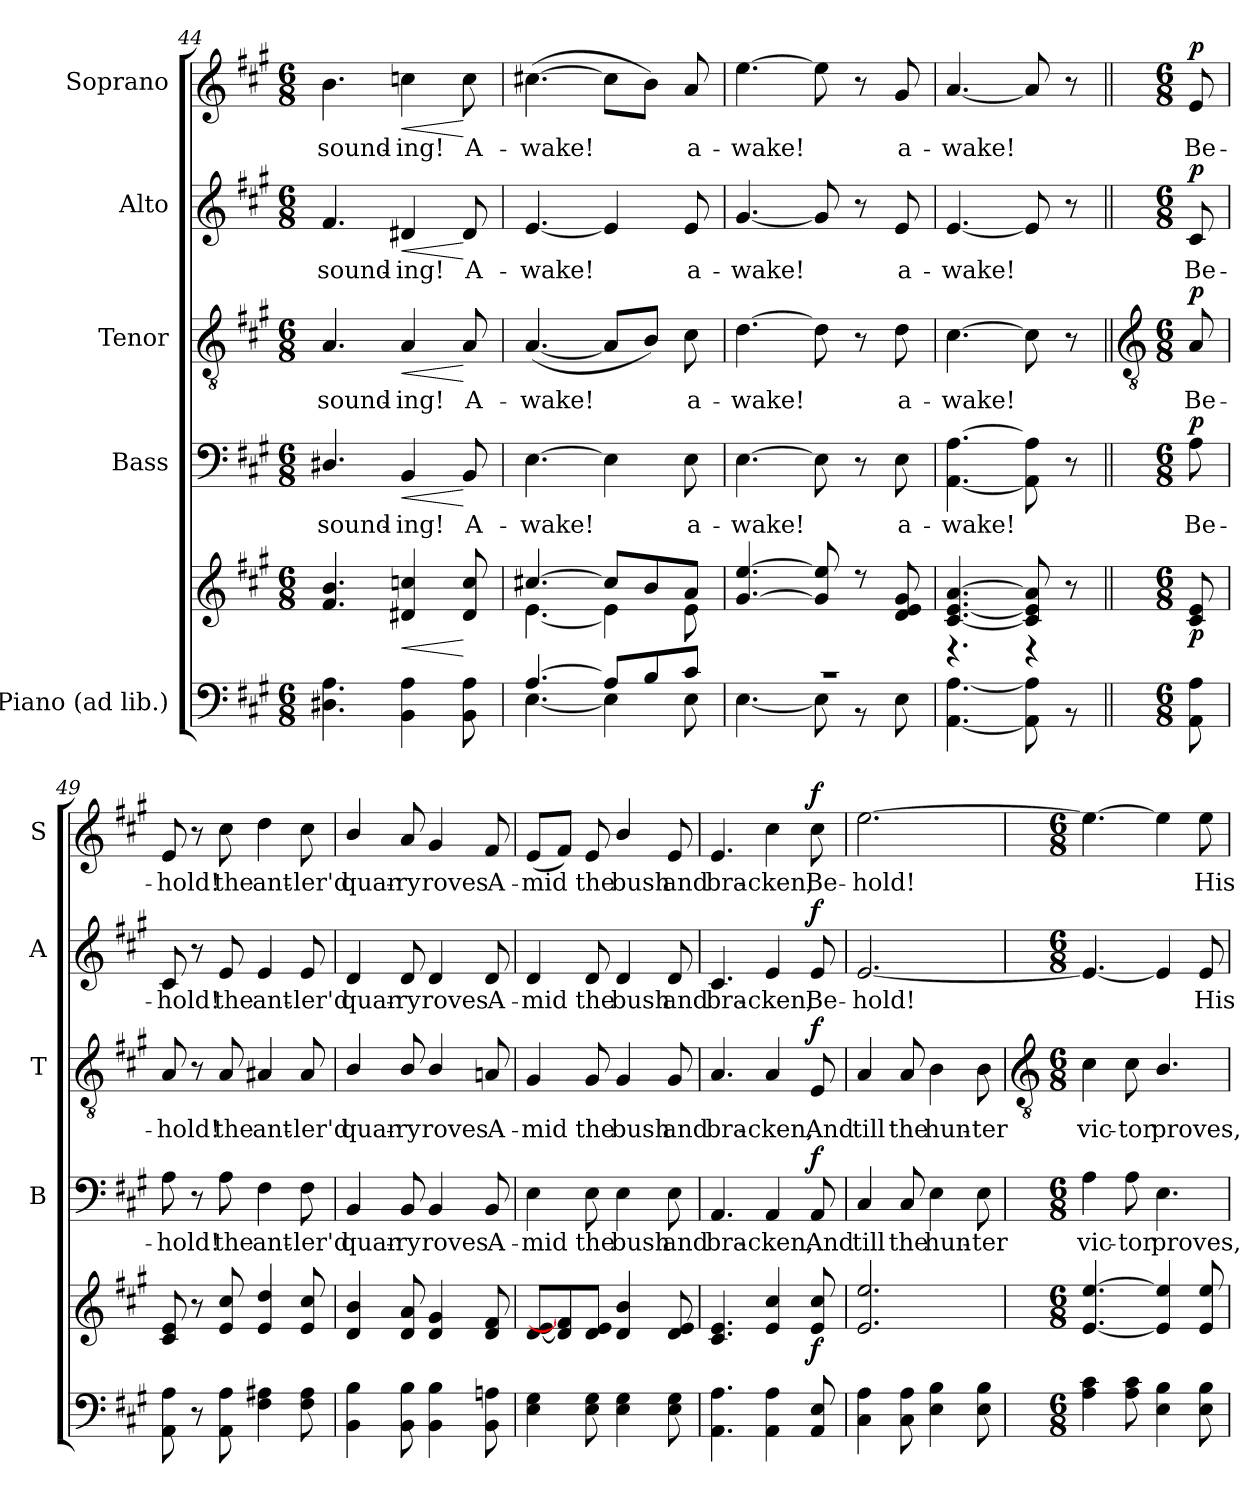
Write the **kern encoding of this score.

**kern	**kern	**dynam	**kern	**text	**dynam	**kern	**text	**dynam	**kern	**text	**dynam	**kern	**text	**dynam
*part5	*part5	*part5	*part4	*part4	*part4	*part3	*part3	*part3	*part2	*part2	*part2	*part1	*part1	*part1
*staff6	*staff5	*staff5/6	*staff4	*staff4	*staff4	*staff3	*staff3	*staff3	*staff2	*staff2	*staff2	*staff1	*staff1	*staff1
*I"Piano (ad lib.)	*	*	*I"Bass	*	*	*I"Tenor	*	*	*I"Alto	*	*	*I"Soprano	*	*
*	*	*	*I'B	*	*	*I'T	*	*	*I'A	*	*	*I'S	*	*
!!LO:LB:g=z
*clefF4	*clefG2	*	*clefF4	*	*	*clefGv2	*	*	*clefG2	*	*	*clefG2	*	*
*k[f#c#g#]	*k[f#c#g#]	*	*k[f#c#g#]	*	*	*k[f#c#g#]	*	*	*k[f#c#g#]	*	*	*k[f#c#g#]	*	*
*A:	*A:	*	*A:	*	*	*A:	*	*	*A:	*	*	*A:	*	*
*M6/8	*M6/8	*	*M6/8	*	*	*M6/8	*	*	*M6/8	*	*	*M6/8	*	*
=44	=44	=44	=44	=44	=44	=44	=44	=44	=44	=44	=44	=44	=44	=44
*	*^	*	*	*	*	*	*	*	*	*	*	*	*	*
!LO:N:vis=1	!	!LO:N:vis=1	!	!	!LO:LY:b	!	!	!LO:LY:b	!	!	!LO:LY:b	!	!	!LO:LY:b	!
*^	*	*	*	*	*	*	*	*	*	*	*	*	*	*	*
2.ryy	4.D#X\ 4.A\	4.f#/ 4.b/	2.ryy	.	4.D#X/	sound-	.	4.A	sound-	.	4.f#	sound-	.	4.b	sound-	.
!	!	!	!	!LO:HP:b	!	!LO:LY:b	!LO:HP:b	!	!LO:LY:b	!LO:HP:b	!	!LO:LY:b	!LO:HP:b	!	!LO:LY:b	!LO:HP:b
.	4BB 4A	4d#X/ 4ccn/	.	<	4BB	-ing!	<	4A	-ing!	<	4d#X	-ing!	<	4ccn	-ing!	<
!	!	!	!	!	!	!LO:LY:b	!	!	!LO:LY:b	!	!	!LO:LY:b	!	!	!LO:LY:b	!
.	8BB 8A	8d#/ 8cc/	.	[	8BB	A-	[	8A	A-	[	8d#	A-	[	8cc	A-	[
=45	=45	=45	=45	=45	=45	=45	=45	=45	=45	=45	=45	=45	=45	=45	=45	=45
!	!	!	!	!	!	!LO:LY:b	!	!	!LO:LY:b	!	!	!LO:LY:b	!	!	!LO:LY:b	!
[4.A/	[4.E	[4.cc#X/	[4.e\	.	[4.E	-wake!	.	(>[4.A	-wake!	.	[4.e	-wake!	.	(>[4.cc#X	-wake!	.
8A/L]	4E]	8cc#/L]	4e\]	.	4E]	.	.	8AL]	.	.	4e]	.	.	8cc#L]	.	.
8B/	.	8b/	.	.	.	.	.	8BJ)	.	.	.	.	.	8bJ)	.	.
!	!	!	!	!	!	!LO:LY:b	!	!	!LO:LY:b	!	!	!LO:LY:b	!	!	!LO:LY:b	!
8c#/J	8E	8a/J	8e\	.	8E	a-	.	8c#	a-	.	8e	a-	.	8a	a-	.
=46	=46	=46	=46	=46	=46	=46	=46	=46	=46	=46	=46	=46	=46	=46	=46	=46
!LO:N:vis=1	!	!	!LO:N:vis=1	!	!	!LO:LY:b	!	!	!LO:LY:b	!	!	!LO:LY:b	!	!	!LO:LY:b	!
2.r	[4.E	[4.g#/ [4.ee/	2.ryy	.	[4.E	-wake!	.	[4.d	-wake!	.	[4.g#	-wake!	.	[4.ee	-wake!	.
.	8E]	8g#/] 8ee/]	.	.	8E]	.	.	8d]	.	.	8g#]	.	.	8ee]	.	.
.	8r	8r	.	.	8r	.	.	8r	.	.	8r	.	.	8r	.	.
!	!	!	!	!	!	!LO:LY:b	!	!	!LO:LY:b	!	!	!LO:LY:b	!	!	!LO:LY:b	!
.	8E	8d/ 8e/ 8g#/	.	.	8E	a-	.	8d	a-	.	8e	a-	.	8g#	a-	.
=47	=47	=47	=47	=47	=47	=47	=47	=47	=47	=47	=47	=47	=47	=47	=47	=47
!	!	!	!	!	!	!LO:LY:b	!	!	!LO:LY:b	!	!	!LO:LY:b	!	!	!LO:LY:b	!
4.r	[4.AA [4.A	[4.c#/ [4.e/ [4.a/	2ryy	.	[4.AA [4.A	-wake!	.	[4.c#	-wake!	.	[4.e	-wake!	.	[4.a	-wake!	.
4r	8AA] 8A]	8c#/] 8e/] 8a/]	.	.	8AA] 8A]	.	.	8c#]	.	.	8e]	.	.	8a]	.	.
.	8r	8r	8ryy	.	8r	.	.	8r	.	.	8r	.	.	8r	.	.
*v	*v	*	*	*	*	*	*	*	*	*	*	*	*	*	*	*
*	*v	*v	*	*	*	*	*	*	*	*	*	*	*	*	*
!!LO:LB:g=z
=48||	=48||	=48||	=48||	=48||	=48||	=48||	=48||	=48||	=48||	=48||	=48||	=48||	=48||	=48||
*	*	*	*	*	*	*clefGv2	*	*	*	*	*	*	*	*
*M6/8	*M6/8	*	*M6/8	*	*	*M6/8	*	*	*M6/8	*	*	*M6/8	*	*
*^	*^	*	*	*	*	*	*	*	*	*	*	*	*	*
!	!	!	!	!LO:DY:b	!	!LO:LY:b	!LO:DY:b	!	!LO:LY:b	!LO:DY:b	!	!LO:LY:b	!LO:DY:b	!	!LO:LY:b	!LO:DY:b
*v	*v	*	*	*	*	*	*	*	*	*	*	*	*	*	*	*
*	*v	*v	*	*	*	*	*	*	*	*	*	*	*	*	*
8AA 8A	8c# 8e	p	8A	Be-	p	8A	Be-	p	8c#	Be-	p	8e	Be-	p
=49	=49	=49	=49	=49	=49	=49	=49	=49	=49	=49	=49	=49	=49	=49
!	!	!	!	!LO:LY:b	!	!	!LO:LY:b	!	!	!LO:LY:b	!	!	!LO:LY:b	!
8AA 8A	8c# 8e	.	8A	-hold!	.	8A	-hold!	.	8c#	-hold!	.	8e	-hold!	.
8r	8r	.	8r	.	.	8r	.	.	8r	.	.	8r	.	.
!	!	!	!	!LO:LY:b	!	!	!LO:LY:b	!	!	!LO:LY:b	!	!	!LO:LY:b	!
8AA 8A	8e 8cc#	.	8A	the	.	8A	the	.	8e	the	.	8cc#	the	.
!	!	!	!	!LO:LY:b	!	!	!LO:LY:b	!	!	!LO:LY:b	!	!	!LO:LY:b	!
4F# 4A#X	4e 4dd	.	4F#	ant-	.	4A#X	ant-	.	4e	ant-	.	4dd	ant-	.
!	!	!	!	!LO:LY:b	!	!	!LO:LY:b	!	!	!LO:LY:b	!	!	!LO:LY:b	!
8F# 8A#	8e 8cc#	.	8F#	-ler'd	.	8A#	-ler'd	.	8e	-ler'd	.	8cc#	-ler'd	.
=50	=50	=50	=50	=50	=50	=50	=50	=50	=50	=50	=50	=50	=50	=50
!	!	!	!	!LO:LY:b	!	!	!LO:LY:b	!	!	!LO:LY:b	!	!	!LO:LY:b	!
4BB 4B	4d/ 4b/	.	4BB	quar-	.	4B/	quar-	.	4d	quar-	.	4b/	quar-	.
!	!	!	!	!LO:LY:b	!	!	!LO:LY:b	!	!	!LO:LY:b	!	!	!LO:LY:b	!
8BB 8B	8d 8a	.	8BB	-ry	.	8B/	-ry	.	8d	-ry	.	8a	-ry	.
!	!	!	!	!LO:LY:b	!	!	!LO:LY:b	!	!	!LO:LY:b	!	!	!LO:LY:b	!
4BB 4B	4d 4g#	.	4BB	roves	.	4B/	roves	.	4d	roves	.	4g#	roves	.
!	!	!	!	!LO:LY:b	!	!	!LO:LY:b	!	!	!LO:LY:b	!	!	!LO:LY:b	!
8BB 8An	8d 8f#	.	8BB	A-	.	8An	A-	.	8d	A-	.	8f#	A-	.
=51	=51	=51	=51	=51	=51	=51	=51	=51	=51	=51	=51	=51	=51	=51
!	!	!	!	!LO:LY:b	!	!	!LO:LY:b	!	!	!LO:LY:b	!	!	!LO:LY:b	!
4E 4G#	[8d [8eL	.	4E	-mid	.	4G#	-mid	.	4d	-mid	.	(<8eL	-mid	.
.	8d] 8f#]	.	.	.	.	.	.	.	.	.	.	8f#J)	.	.
!	!	!	!	!LO:LY:b	!	!	!LO:LY:b	!	!	!LO:LY:b	!	!	!LO:LY:b	!
8E 8G#	8d 8eJ	.	8E	the	.	8G#	the	.	8d	the	.	8e	the	.
!	!	!	!	!LO:LY:b	!	!	!LO:LY:b	!	!	!LO:LY:b	!	!	!LO:LY:b	!
4E 4G#	4d/ 4b/	.	4E	bush	.	4G#	bush	.	4d	bush	.	4b/	bush	.
!	!	!	!	!LO:LY:b	!	!	!LO:LY:b	!	!	!LO:LY:b	!	!	!LO:LY:b	!
8E 8G#	8d 8e	.	8E	and	.	8G#	and	.	8d	and	.	8e	and	.
=52	=52	=52	=52	=52	=52	=52	=52	=52	=52	=52	=52	=52	=52	=52
!	!	!	!	!LO:LY:b	!	!	!LO:LY:b	!	!	!LO:LY:b	!	!	!LO:LY:b	!
4.AA 4.A	4.c# 4.e	.	4.AA	bra-	.	4.A	bra-	.	4.c#	bra-	.	4.e	bra-	.
!	!	!	!	!LO:LY:b	!	!	!LO:LY:b	!	!	!LO:LY:b	!	!	!LO:LY:b	!
4AA 4A	4e 4cc#	.	4AA	-cken,	.	4A	-cken,	.	4e	-cken,	.	4cc#	-cken,	.
!	!	!LO:DY:b	!	!LO:LY:b	!LO:DY:b	!	!LO:LY:b	!LO:DY:b	!	!LO:LY:b	!LO:DY:b	!	!LO:LY:b	!LO:DY:b
8AA 8E	8e 8cc#	f	8AA	And	f	8E	And	f	8e	Be-	f	8cc#	Be-	f
=53	=53	=53	=53	=53	=53	=53	=53	=53	=53	=53	=53	=53	=53	=53
!	!	!	!	!LO:LY:b	!	!	!LO:LY:b	!	!	!LO:LY:b	!	!	!LO:LY:b	!
4C# 4A	2.e 2.ee	.	4C#	till	.	4A	till	.	[2.e	-hold!	.	[2.ee	-hold!	.
!	!	!	!	!LO:LY:b	!	!	!LO:LY:b	!	!	!	!	!	!	!
8C# 8A	.	.	8C#	the	.	8A	the	.	.	.	.	.	.	.
!	!	!	!	!LO:LY:b	!	!	!LO:LY:b	!	!	!	!	!	!	!
4E 4B	.	.	4E	hun-	.	4B	hun-	.	.	.	.	.	.	.
!	!	!	!	!LO:LY:b	!	!	!LO:LY:b	!	!	!	!	!	!	!
8E 8B	.	.	8E	-ter	.	8B	-ter	.	.	.	.	.	.	.
!!LO:LB:g=z
=54	=54	=54	=54	=54	=54	=54	=54	=54	=54	=54	=54	=54	=54	=54
*	*	*	*	*	*	*clefGv2	*	*	*	*	*	*	*	*
*M6/8	*M6/8	*	*M6/8	*	*	*M6/8	*	*	*M6/8	*	*	*M6/8	*	*
!	!	!	!	!LO:LY:b	!	!	!LO:LY:b	!	!	!	!	!	!	!
4A 4c#	[4.e [4.ee	.	4A	vic-	.	4c#	vic-	.	4.e_	.	.	4.ee_	.	.
!	!	!	!	!LO:LY:b	!	!	!LO:LY:b	!	!	!	!	!	!	!
8A 8c#	.	.	8A	-tor	.	8c#	-tor	.	.	.	.	.	.	.
!	!	!	!	!LO:LY:b	!	!	!LO:LY:b	!	!	!	!	!	!	!
4E 4B	4e] 4ee]	.	4.E	proves,	.	4.B/	proves,	.	4e]	.	.	4ee]	.	.
!	!	!	!	!	!	!	!	!	!	!LO:LY:b	!	!	!LO:LY:b	!
8E 8B	8e 8ee	.	.	.	.	.	.	.	8e	His	.	8ee	His	.
=	=	=	=	=	=	=	=	=	=	=	=	=	=	=
*-	*-	*-	*-	*-	*-	*-	*-	*-	*-	*-	*-	*-	*-	*-
